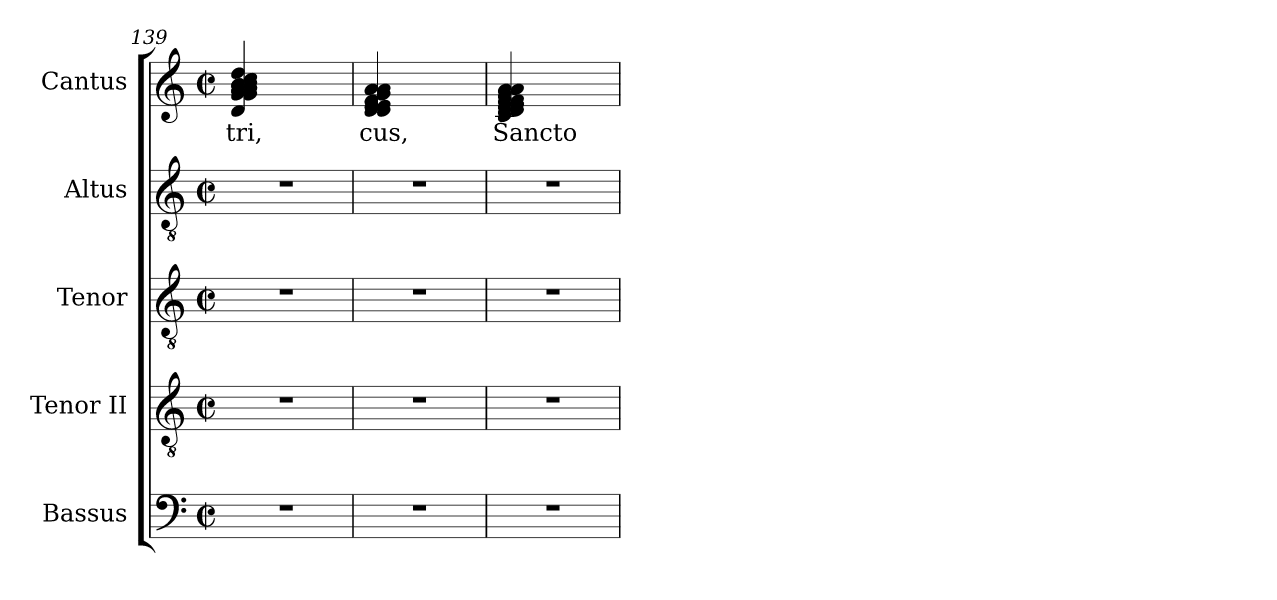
**kern	**kern	**kern	**kern	**kern	**text
*part5	*part4	*part3	*part2	*part1	*part1
*staff5	*staff4	*staff3	*staff2	*staff1	*staff1
*I"Bassus	*I"Tenor II	*I"Tenor	*I"Altus	*I"Cantus	*
*I'Bassus	*	*I'Tenor	*I'Altus	*I'Cantus	*
!!LO:LB:g=z
*clefF4	*clefGv2	*clefGv2	*clefGv2	*clefG2	*
*	*	*k[]	*k[]	*	*
*	*	*C:	*C:	*	*
*M2/2	*M2/2	*M2/2	*M2/2	*M2/2	*
*met(c|)	*met(c|)	*met(c|)	*met(c|)	*met(c|)	*
=139	=139	=139	=139	=139	=139
!	!	!	!	!	!LO:LY:b
1r	1r	1r	1r	(>(>(>4d/ 4a/ 4b/ 4g/ 4a/ 4b/ 4dd/ 4cc/ 4b/ 4a/ 4g/ 4a/	tri,
.	.	.	.	2.ryy	.
=140	=140	=140	=140	=140	=140
!	!	!	!	!	!LO:LY:b:cj
1r	1r	1r	1r	(>(>4a/ 4a/ 4d/ 4e/ 4g/ 4f/ 4e/ 4d/	cus,
.	.	.	.	2.ryy	.
=141	=141	=141	=141	=141	=141
!	!	!	!	!	!LO:LY:b:cj
1r	1r	1r	1r	(>4f/ 4e/ 4g/ 4a/ 4a/ 4d/ 4e/ 4f/ 4e/ 4d/ 4c/	Sancto
.	.	.	.	2.ryy	.
=	=	=	=	=	=
*-	*-	*-	*-	*-	*-
